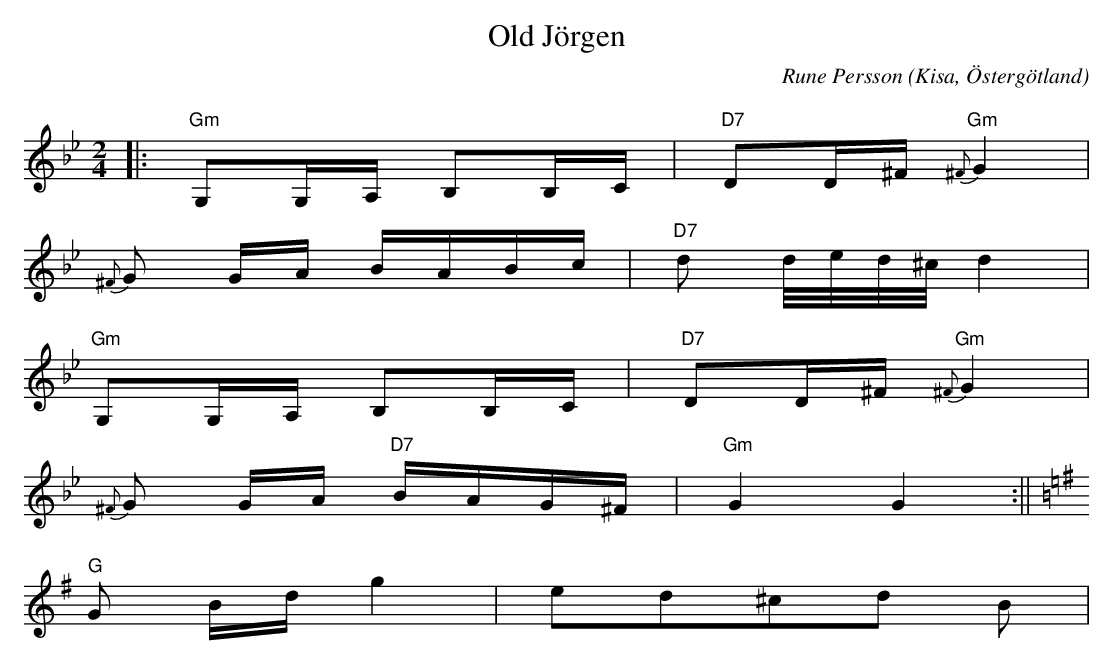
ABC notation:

X:1
T:Old Jörgen
C:Rune Persson
O:Kisa, Östergötland
Q:60
M:2/4
L:1/8
K:Gm
|:"Gm"G,G,/A,/ B,B,/C/|"D7"DD/^F/"Gm" {^F}G2|
{^F}G G/A/ B/A/B/c/|"D7"d d/4e/4d/4^c/4 d2|
"Gm"G,G,/A,/ B,B,/C/|"D7"DD/^F/"Gm" {^F}G2|
{^F}G G/A/ "D7"B/A/G/^F/|"Gm"G2 G2:||
[K:G]"G" G B/d/ g2|ed^cd B |
